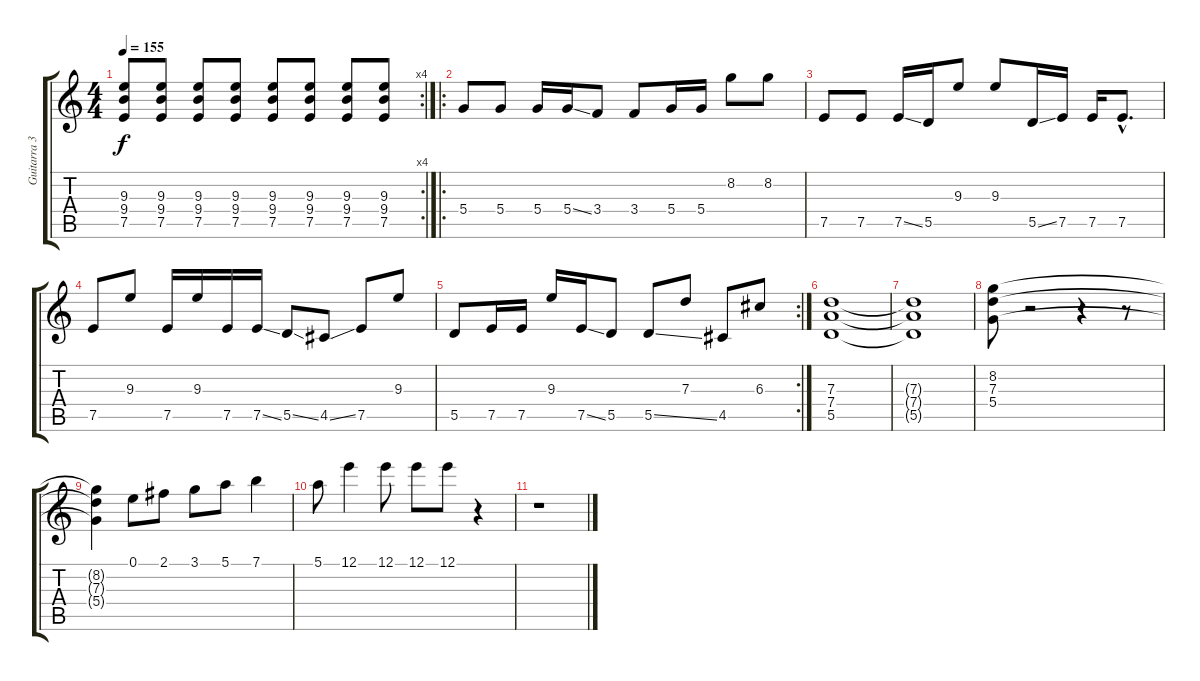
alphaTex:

\track ("Guitarra 3" "Guitarra 3") {instrument overdrivenguitar}
\staff {score tabs}
\tuning (E4 B3 G3 D3 A2 E2) {hide}
\rc 4
\ts (4 4)
\tempo 155
\clef g2
\ks c
(9.3 9.4 7.5).8{dy f} (9.3 9.4 7.5).8 (9.3 9.4 7.5).8 (9.3 9.4 7.5).8 (9.3 9.4 7.5).8 (9.3 9.4 7.5).8 (9.3 9.4 7.5).8 (9.3 9.4 7.5).8 |
\ro
5.4.8{volume 8} 5.4.8 5.4.16 5.4{ss}.16 3.4.8 3.4.8 5.4.16 5.4.16 8.2.8 8.2.8 |
7.5.8 7.5.8 7.5{ss}.16 5.5.16 9.3.8 9.3.8 5.5{ss}.16 7.5.16 7.5.16 7.5{hac}.8{d} |
7.5.8 9.3.8 7.5.16 9.3.16 7.5.16 7.5{ss}.16 5.5{ss}.8 4.5{ss}.8 7.5.8 9.3.8 |
\rc 2
5.5.8 7.5.16 7.5.16 9.3.16 7.5{ss}.16 5.5.8 5.5{ss}.8 7.3.8 4.5.8 6.3.8 |
(7.3 7.4 5.5).1 |
(7.3{t} 7.4{t} 5.5{t}).1 |
(8.2 7.3 5.4).8 r.2 r.4 r.8 |
(8.2{t} 7.3{t} 5.4{t}).4 0.1.8 2.1.8 3.1.8 5.1.8 7.1.4 |
5.1.8 12.1.4 12.1.8 12.1.8 12.1.8 r.4 |
r.1
